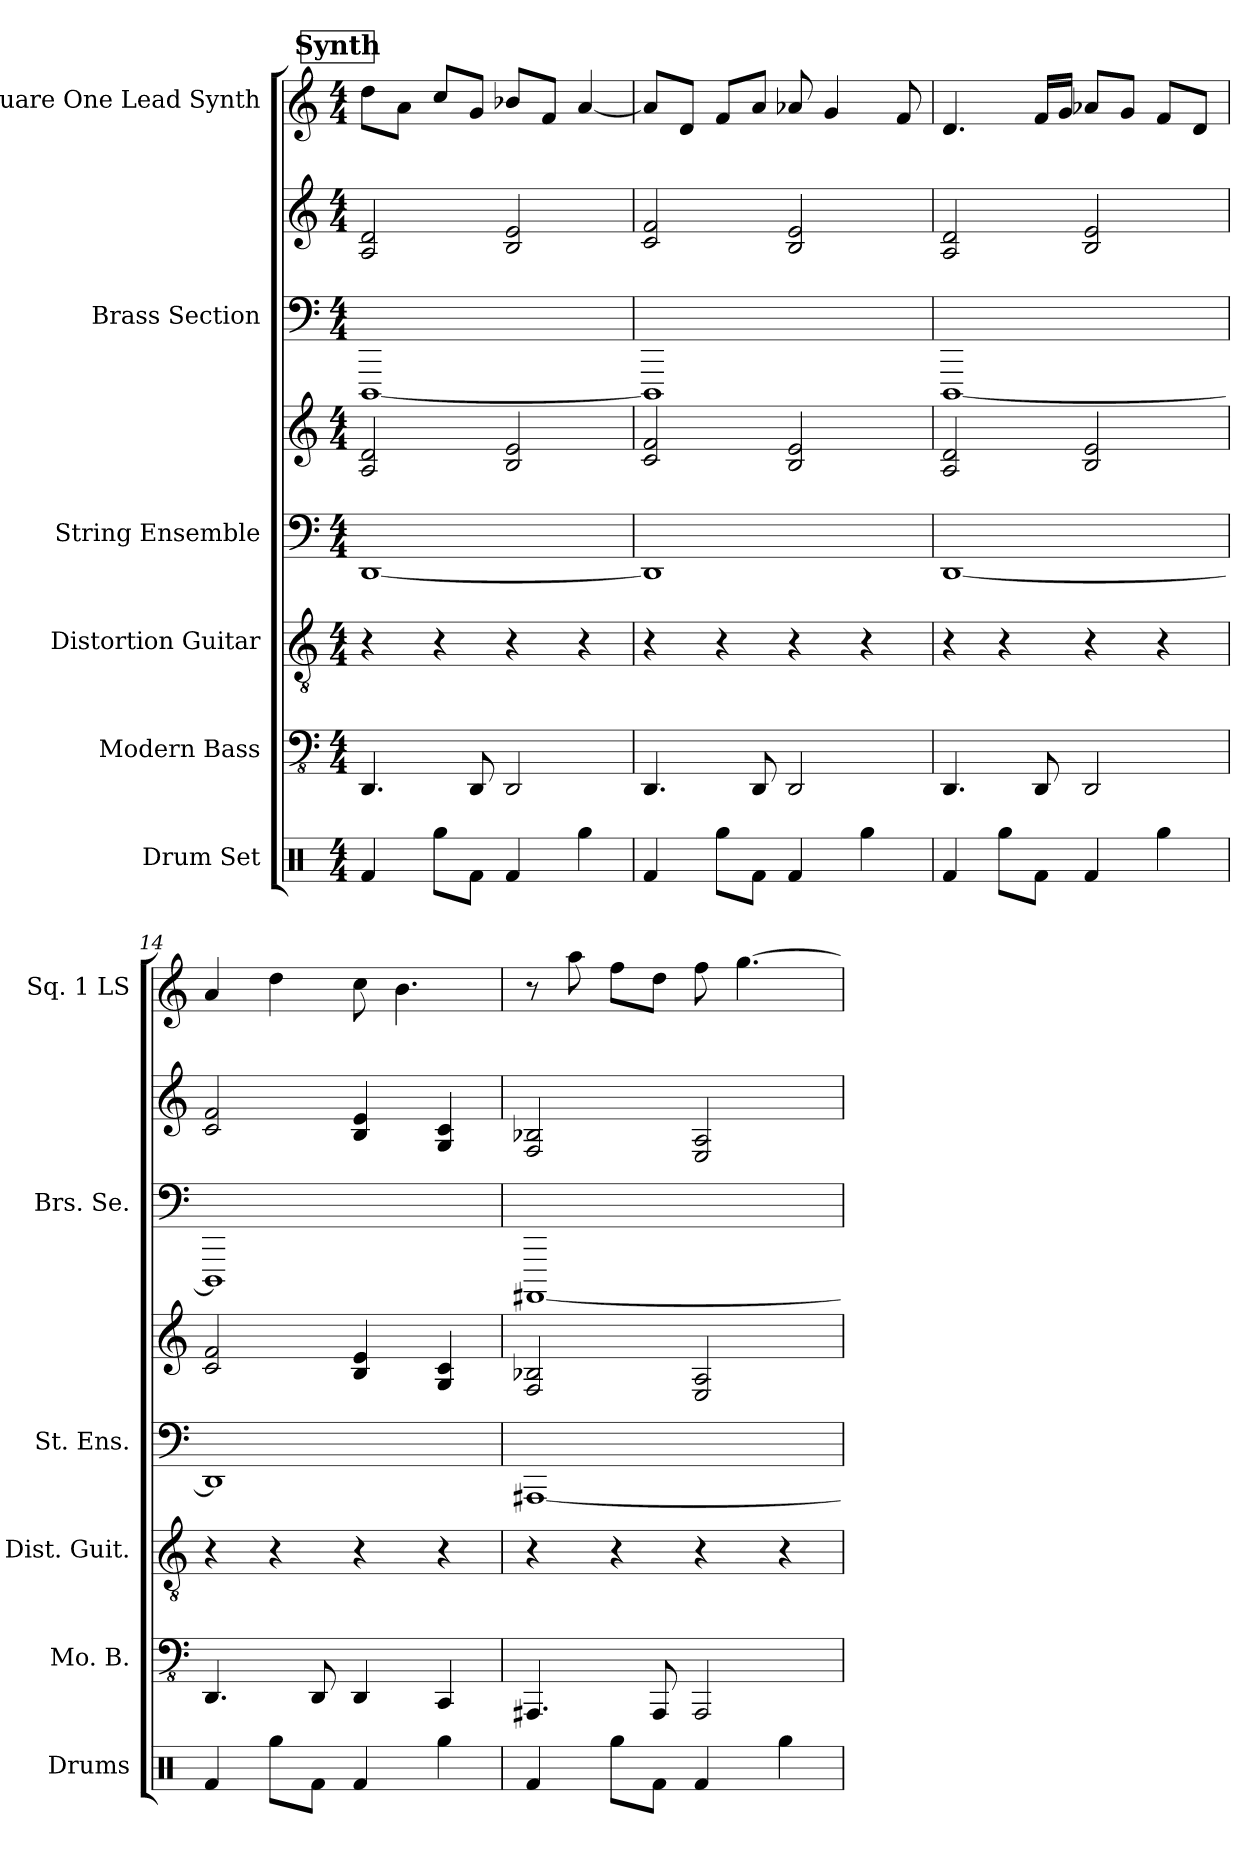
**kern	**kern	**kern	**kern	**kern	**kern	**kern	**kern
*part6	*part5	*part4	*part3	*part3	*part2	*part2	*part1
*staff8	*staff7	*staff6	*staff5	*staff4	*staff3	*staff2	*staff1
*I"Drum Set	*I"Modern Bass	*I"Distortion Guitar	*I"String Ensemble	*	*I"Brass Section	*	*I"Square One Lead Synth
*I'Drums	*I'Mo. B.	*I'Dist. Guit.	*I'St. Ens.	*	*I'Brs. Se.	*	*I'Sq. 1 LS
*clefX	*clefFv4	*clefGv2	*clefF4	*clefG2	*clefF4	*clefG2	*clefG2
*k[]	*k[]	*k[]	*k[]	*k[]	*k[]	*k[]	*k[]
*M4/4	*M4/4	*M4/4	*M4/4	*M4/4	*M4/4	*M4/4	*M4/4
!!LO:REH:place=s1:a:t=Synth
=11	=11	=11	=11	=11	=11	=11	=11
4Rf	4.DDD	4r	[1DD	2A 2d	[1DDD	2A 2d	8ddL
.	.	.	.	.	.	.	8aJ
8RggL	.	4r	.	.	.	.	8ccL
8RfJ	8DDD	.	.	.	.	.	8gJ
4Rf	2DDD	4r	.	2B 2e	.	2B 2e	8b-XL
.	.	.	.	.	.	.	8fJ
4Rgg	.	4r	.	.	.	.	[4a
=12	=12	=12	=12	=12	=12	=12	=12
4Rf	4.DDD	4r	1DD]	2c 2f	1DDD]	2c 2f	8aL]
.	.	.	.	.	.	.	8dJ
8RggL	.	4r	.	.	.	.	8fL
8RfJ	8DDD	.	.	.	.	.	8aJ
4Rf	2DDD	4r	.	2e 2B	.	2e 2B	8a-X
.	.	.	.	.	.	.	4g
4Rgg	.	4r	.	.	.	.	.
.	.	.	.	.	.	.	8f
=13	=13	=13	=13	=13	=13	=13	=13
4Rf	4.DDD	4r	[1DD	2A 2d	[1DDD	2A 2d	4.d
8RggL	.	4r	.	.	.	.	.
8RfJ	8DDD	.	.	.	.	.	16fLL
.	.	.	.	.	.	.	16gJJ
4Rf	2DDD	4r	.	2B 2e	.	2B 2e	8a-XL
.	.	.	.	.	.	.	8gJ
4Rgg	.	4r	.	.	.	.	8fL
.	.	.	.	.	.	.	8dJ
=14	=14	=14	=14	=14	=14	=14	=14
4Rf	4.DDD	4r	1DD]	2c 2f	1DDD]	2c 2f	4a
8RggL	.	4r	.	.	.	.	4dd
8RfJ	8DDD	.	.	.	.	.	.
4Rf	4DDD	4r	.	4B 4e	.	4B 4e	8cc
.	.	.	.	.	.	.	4.b
4Rgg	4CCC	4r	.	4G 4c	.	4G 4c	.
=15	=15	=15	=15	=15	=15	=15	=15
4Rf	4.AAAA#X	4r	[1AAA#X	2F 2B-X	[1AAAA#X	2F 2B-X	8r
.	.	.	.	.	.	.	8aa
8RggL	.	4r	.	.	.	.	8ffL
8RfJ	8AAAA#	.	.	.	.	.	8ddJ
4Rf	2AAAA#	4r	.	2E 2A	.	2E 2A	8ff
.	.	.	.	.	.	.	[4.gg
4Rgg	.	4r	.	.	.	.	.
=	=	=	=	=	=	=	=
*-	*-	*-	*-	*-	*-	*-	*-
